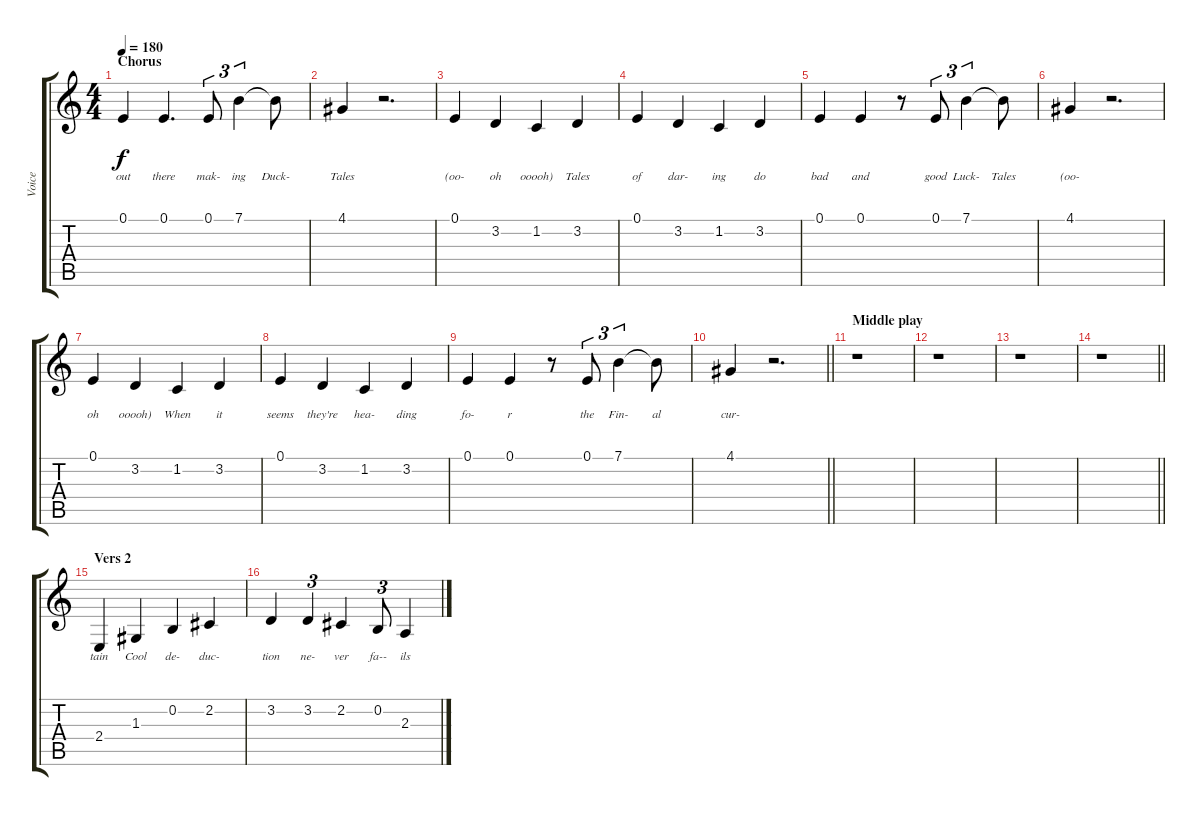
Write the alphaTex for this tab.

\track ("Voice" "Voice") {instrument clarinet}
\staff {score tabs}
\tuning (E4 B3 G3 D3 A2 E2) {hide}
\ts (4 4)
\section ("" "Chorus")
\tempo 180
\clef g2
\ks c
0.1.4{lyrics (0 "out") lyrics (1 "") lyrics (2 "") lyrics (3 "") lyrics (4 "") dy f} 0.1.4{d lyrics (0 "there") lyrics (1 "") lyrics (2 "") lyrics (3 "") lyrics (4 "")} 0.1.8{tu (3 2) lyrics (0 "mak-") lyrics (1 "") lyrics (2 "") lyrics (3 "") lyrics (4 "")} 7.1.4{tu (3 2) lyrics (0 "ing") lyrics (1 "") lyrics (2 "") lyrics (3 "") lyrics (4 "")} 7.1{t}.8{lyrics (0 "Duck-") lyrics (1 "") lyrics (2 "") lyrics (3 "") lyrics (4 "")} |
4.1.4{lyrics (0 "Tales") lyrics (1 "") lyrics (2 "") lyrics (3 "") lyrics (4 "")} r.2{d} |
0.1.4{lyrics (0 "(oo-") lyrics (1 "") lyrics (2 "") lyrics (3 "") lyrics (4 "")} 3.2.4{lyrics (0 "oh") lyrics (1 "") lyrics (2 "") lyrics (3 "") lyrics (4 "")} 1.2.4{lyrics (0 "ooooh)") lyrics (1 "") lyrics (2 "") lyrics (3 "") lyrics (4 "")} 3.2.4{lyrics (0 "Tales") lyrics (1 "") lyrics (2 "") lyrics (3 "") lyrics (4 "")} |
0.1.4{lyrics (0 "of") lyrics (1 "") lyrics (2 "") lyrics (3 "") lyrics (4 "")} 3.2.4{lyrics (0 "dar-") lyrics (1 "") lyrics (2 "") lyrics (3 "") lyrics (4 "")} 1.2.4{lyrics (0 "ing") lyrics (1 "") lyrics (2 "") lyrics (3 "") lyrics (4 "")} 3.2.4{lyrics (0 "do") lyrics (1 "") lyrics (2 "") lyrics (3 "") lyrics (4 "")} |
0.1.4{lyrics (0 "bad") lyrics (1 "") lyrics (2 "") lyrics (3 "") lyrics (4 "")} 0.1.4{lyrics (0 "and") lyrics (1 "") lyrics (2 "") lyrics (3 "") lyrics (4 "")} r.8 0.1.8{tu (3 2) lyrics (0 "good") lyrics (1 "") lyrics (2 "") lyrics (3 "") lyrics (4 "")} 7.1.4{tu (3 2) lyrics (0 "Luck-") lyrics (1 "") lyrics (2 "") lyrics (3 "") lyrics (4 "")} 7.1{t}.8{lyrics (0 "Tales") lyrics (1 "") lyrics (2 "") lyrics (3 "") lyrics (4 "")} |
4.1.4{lyrics (0 "(oo-") lyrics (1 "") lyrics (2 "") lyrics (3 "") lyrics (4 "")} r.2{d} |
0.1.4{lyrics (0 "oh") lyrics (1 "") lyrics (2 "") lyrics (3 "") lyrics (4 "")} 3.2.4{lyrics (0 "ooooh)") lyrics (1 "") lyrics (2 "") lyrics (3 "") lyrics (4 "")} 1.2.4{lyrics (0 "When") lyrics (1 "") lyrics (2 "") lyrics (3 "") lyrics (4 "")} 3.2.4{lyrics (0 "it") lyrics (1 "") lyrics (2 "") lyrics (3 "") lyrics (4 "")} |
0.1.4{lyrics (0 "seems") lyrics (1 "") lyrics (2 "") lyrics (3 "") lyrics (4 "")} 3.2.4{lyrics (0 "they're") lyrics (1 "") lyrics (2 "") lyrics (3 "") lyrics (4 "")} 1.2.4{lyrics (0 "hea-") lyrics (1 "") lyrics (2 "") lyrics (3 "") lyrics (4 "")} 3.2.4{lyrics (0 "ding") lyrics (1 "") lyrics (2 "") lyrics (3 "") lyrics (4 "")} |
0.1.4{lyrics (0 "fo-") lyrics (1 "") lyrics (2 "") lyrics (3 "") lyrics (4 "")} 0.1.4{lyrics (0 "r") lyrics (1 "") lyrics (2 "") lyrics (3 "") lyrics (4 "")} r.8 0.1.8{tu (3 2) lyrics (0 "the") lyrics (1 "") lyrics (2 "") lyrics (3 "") lyrics (4 "")} 7.1.4{tu (3 2) lyrics (0 "Fin-") lyrics (1 "") lyrics (2 "") lyrics (3 "") lyrics (4 "")} 7.1{t}.8{lyrics (0 "al") lyrics (1 "") lyrics (2 "") lyrics (3 "") lyrics (4 "")} |
\barLineRight lightlight
4.1.4{lyrics (0 "cur-") lyrics (1 "") lyrics (2 "") lyrics (3 "") lyrics (4 "")} r.2{d} |
\section ("" "Middle play")
r.1 |
r.1 |
r.1 |
\barLineRight lightlight
r.1 |
\section ("" "Vers 2")
2.4.4{lyrics (0 "tain") lyrics (1 "") lyrics (2 "") lyrics (3 "") lyrics (4 "")} 1.3.4{lyrics (0 "Cool") lyrics (1 "") lyrics (2 "") lyrics (3 "") lyrics (4 "")} 0.2.4{lyrics (0 "de-") lyrics (1 "") lyrics (2 "") lyrics (3 "") lyrics (4 "")} 2.2.4{lyrics (0 "duc-") lyrics (1 "") lyrics (2 "") lyrics (3 "") lyrics (4 "")} |
3.2.4{lyrics (0 "tion") lyrics (1 "") lyrics (2 "") lyrics (3 "") lyrics (4 "")} 3.2.4{tu (3 2) lyrics (0 "ne-") lyrics (1 "") lyrics (2 "") lyrics (3 "") lyrics (4 "")} 2.2.4{lyrics (0 "ver") lyrics (1 "") lyrics (2 "") lyrics (3 "") lyrics (4 "")} 0.2.8{tu (3 2) lyrics (0 "fa--") lyrics (1 "") lyrics (2 "") lyrics (3 "") lyrics (4 "")} 2.3.4{lyrics (0 "ils") lyrics (1 "") lyrics (2 "") lyrics (3 "") lyrics (4 "")}
